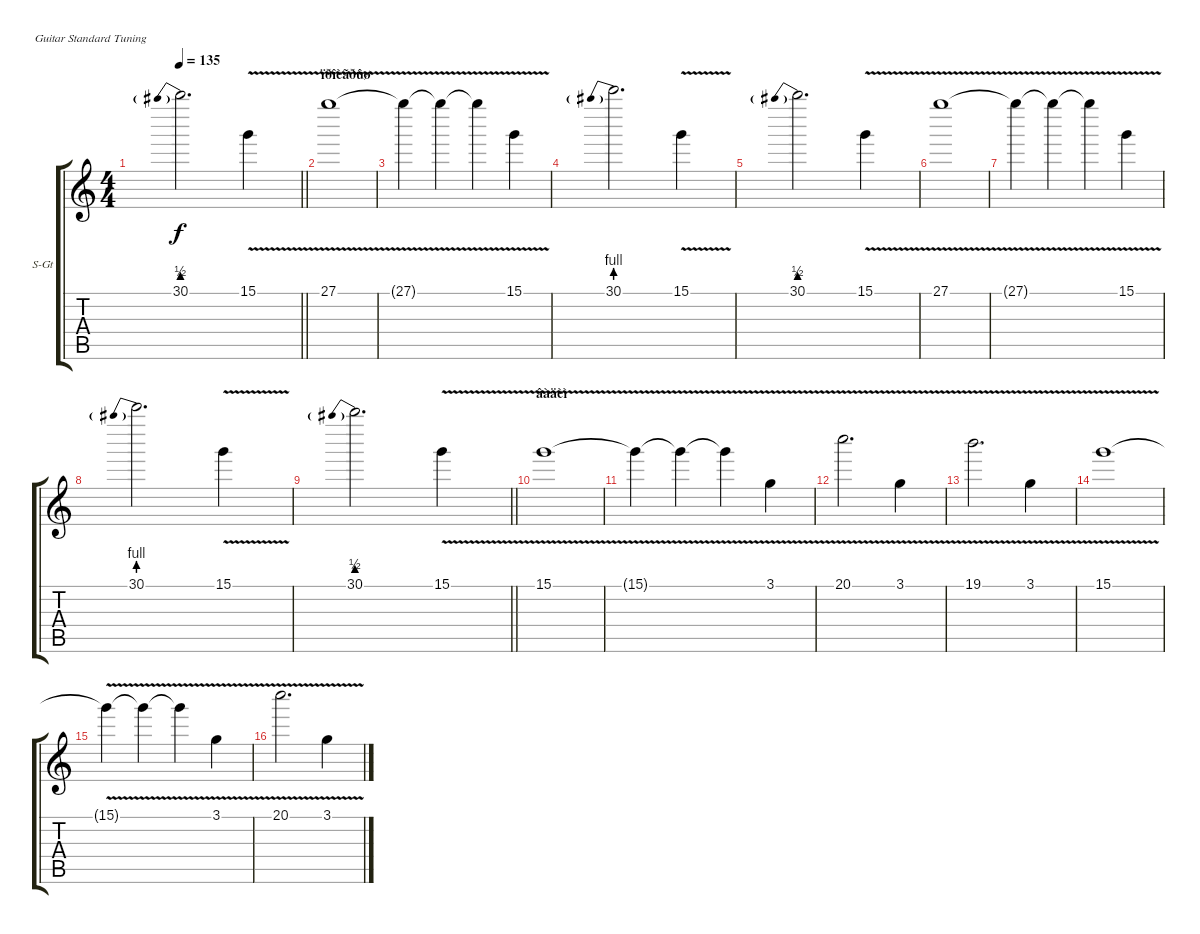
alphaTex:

\bracketExtendMode groupsimilarinstruments
\firstSystemTrackNameOrientation horizontal
\otherSystemsTrackNameOrientation horizontal
\track ("îðãàí" "S-Gt") {instrument synthstrings2}
\staff {score tabs}
\tuning (E4 B3 G3 D3 A2 E2)
\displaytranspose 12
\ts (4 4)
\tempo 135
\clef g2
\barLineRight lightlight
\ks c
30.1{be (prebend 0 2 60 2)}.2{d dy f} 15.1{v}.4 |
\section ("" "ïðîèãðûø")
27.1{v}.1 |
27.1{v t}.4 27.1{v t}.4 27.1{v t}.4 15.1{v}.4 |
30.1{be (prebend 0 4 60 4)}.2{d} 15.1{v}.4 |
30.1{be (prebend 0 2 60 2)}.2{d} 15.1{v}.4 |
27.1{v}.1 |
27.1{v t}.4 27.1{v t}.4 27.1{v t}.4 15.1{v}.4 |
30.1{be (prebend 0 4 60 4)}.2{d} 15.1{v}.4 |
\barLineRight lightlight
30.1{be (prebend 0 2 60 2)}.2{d} 15.1{v}.4 |
\section ("" "âàäèì")
15.1{v}.1 |
15.1{v t}.4 15.1{v t}.4 15.1{v t}.4 3.1{v}.4 |
20.1{v}.2{d} 3.1{v}.4 |
19.1{v}.2{d} 3.1{v}.4 |
15.1{v}.1 |
15.1{v t}.4 15.1{v t}.4 15.1{v t}.4 3.1{v}.4 |
20.1{v}.2{d} 3.1{v}.4
